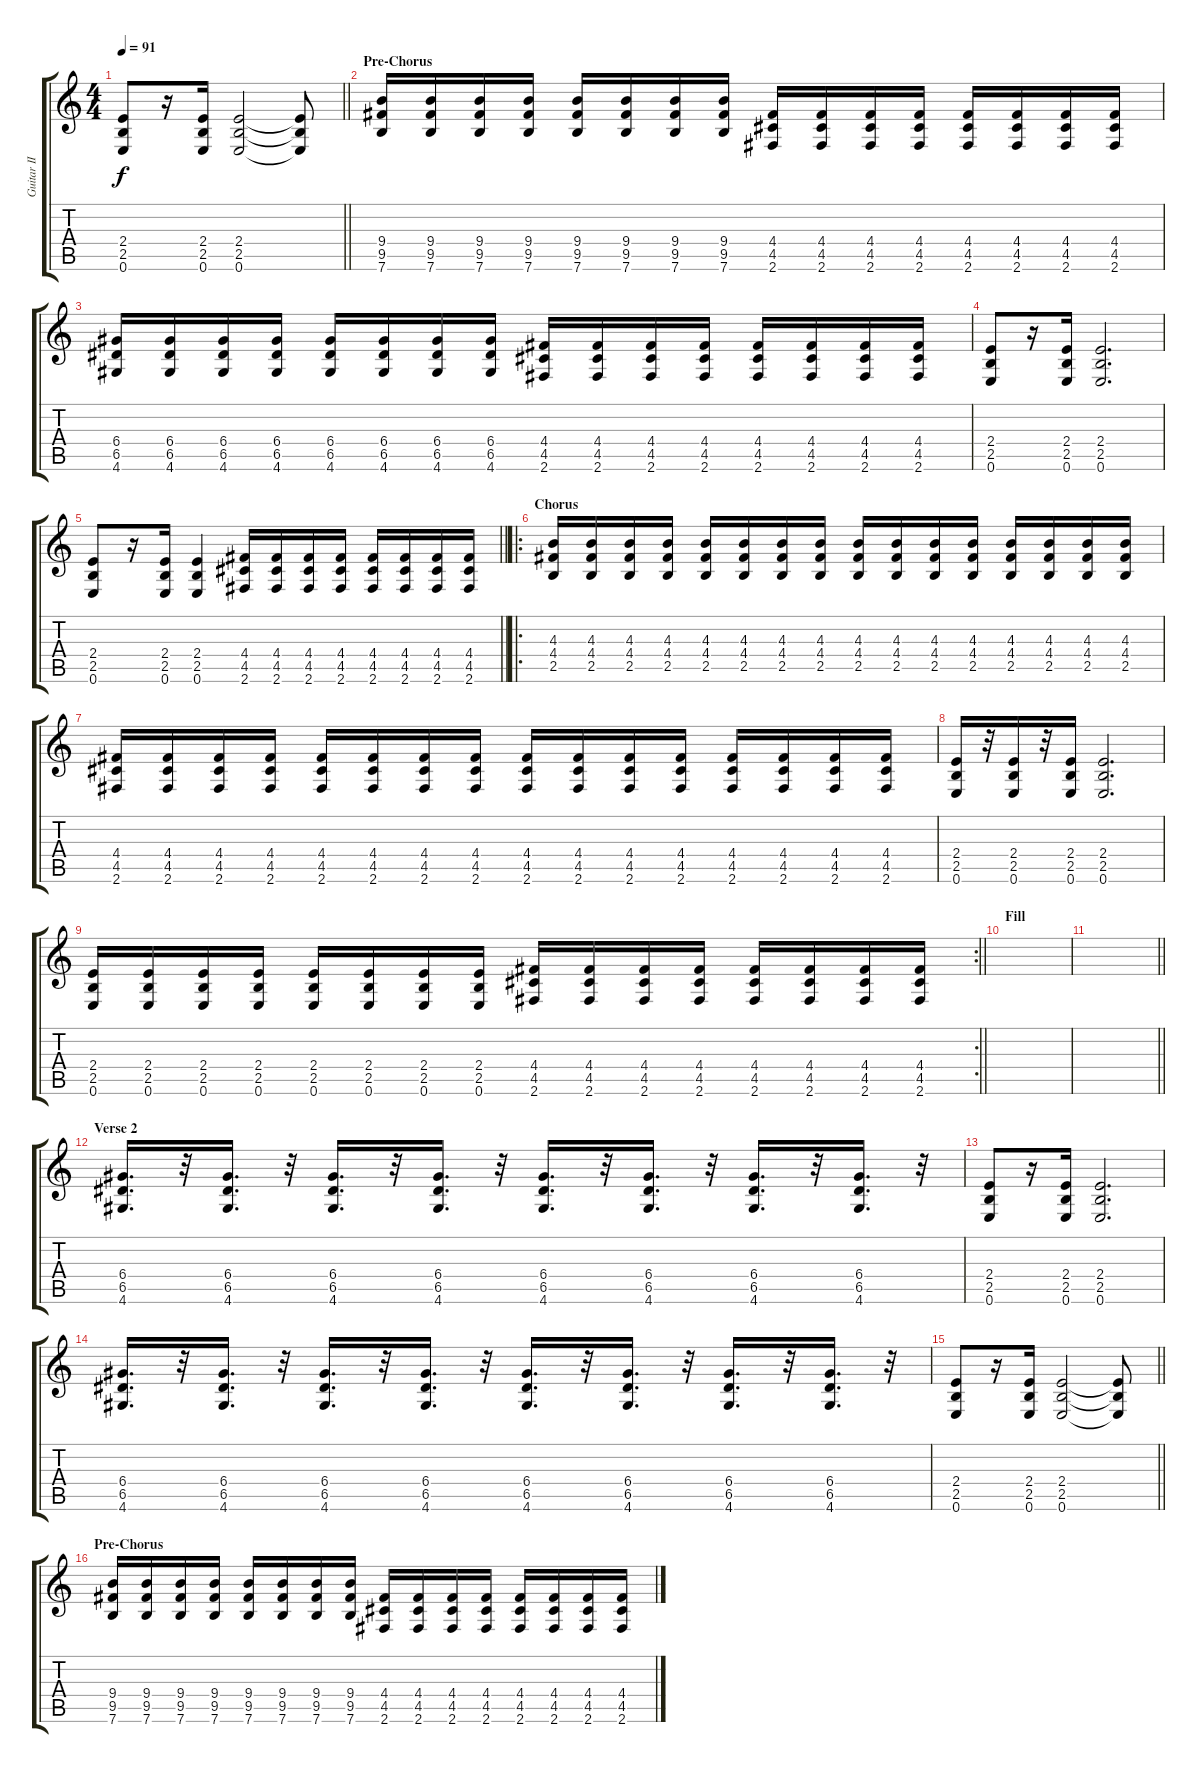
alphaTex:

\track ("Guitar II" "Guitar II") {instrument distortionguitar bank 67}
\staff {score tabs}
\tuning (E4 B3 G3 D3 A2 E2) {hide}
\ts (4 4)
\tempo 91
\clef g2
\barLineRight lightlight
\ks c
(2.4 2.5 0.6).8{dy f} r.16 (2.4 2.5 0.6).16 (2.4 2.5 0.6).2 (2.4{t} 2.5{t} 0.6{t}).8 |
\section ("" "Pre-Chorus")
(9.4 9.5 7.6).16 (9.4 9.5 7.6).16 (9.4 9.5 7.6).16 (9.4 9.5 7.6).16 (9.4 9.5 7.6).16 (9.4 9.5 7.6).16 (9.4 9.5 7.6).16 (9.4 9.5 7.6).16 (4.4 4.5 2.6).16 (4.4 4.5 2.6).16 (4.4 4.5 2.6).16 (4.4 4.5 2.6).16 (4.4 4.5 2.6).16 (4.4 4.5 2.6).16 (4.4 4.5 2.6).16 (4.4 4.5 2.6).16 |
(6.4 6.5 4.6).16 (6.4 6.5 4.6).16 (6.4 6.5 4.6).16 (6.4 6.5 4.6).16 (6.4 6.5 4.6).16 (6.4 6.5 4.6).16 (6.4 6.5 4.6).16 (6.4 6.5 4.6).16 (4.4 4.5 2.6).16 (4.4 4.5 2.6).16 (4.4 4.5 2.6).16 (4.4 4.5 2.6).16 (4.4 4.5 2.6).16 (4.4 4.5 2.6).16 (4.4 4.5 2.6).16 (4.4 4.5 2.6).16 |
(2.4 2.5 0.6).8 r.16 (2.4 2.5 0.6).16 (2.4 2.5 0.6).2{d} |
\barLineRight lightlight
(2.4 2.5 0.6).8 r.16 (2.4 2.5 0.6).16 (2.4 2.5 0.6).4 (4.4 4.5 2.6).16 (4.4 4.5 2.6).16 (4.4 4.5 2.6).16 (4.4 4.5 2.6).16 (4.4 4.5 2.6).16 (4.4 4.5 2.6).16 (4.4 4.5 2.6).16 (4.4 4.5 2.6).16 |
\ro
\section ("" "Chorus")
(4.3 4.4 2.5).16 (4.3 4.4 2.5).16 (4.3 4.4 2.5).16 (4.3 4.4 2.5).16 (4.3 4.4 2.5).16 (4.3 4.4 2.5).16 (4.3 4.4 2.5).16 (4.3 4.4 2.5).16 (4.3 4.4 2.5).16 (4.3 4.4 2.5).16 (4.3 4.4 2.5).16 (4.3 4.4 2.5).16 (4.3 4.4 2.5).16 (4.3 4.4 2.5).16 (4.3 4.4 2.5).16 (4.3 4.4 2.5).16 |
(4.4 4.5 2.6).16 (4.4 4.5 2.6).16 (4.4 4.5 2.6).16 (4.4 4.5 2.6).16 (4.4 4.5 2.6).16 (4.4 4.5 2.6).16 (4.4 4.5 2.6).16 (4.4 4.5 2.6).16 (4.4 4.5 2.6).16 (4.4 4.5 2.6).16 (4.4 4.5 2.6).16 (4.4 4.5 2.6).16 (4.4 4.5 2.6).16 (4.4 4.5 2.6).16 (4.4 4.5 2.6).16 (4.4 4.5 2.6).16 |
(2.4 2.5 0.6).16 r.32 (2.4 2.5 0.6).16 r.32 (2.4 2.5 0.6).16 (2.4 2.5 0.6).2{d} |
\rc 2
\barLineRight lightlight
(2.4 2.5 0.6).16 (2.4 2.5 0.6).16 (2.4 2.5 0.6).16 (2.4 2.5 0.6).16 (2.4 2.5 0.6).16 (2.4 2.5 0.6).16 (2.4 2.5 0.6).16 (2.4 2.5 0.6).16 (4.4 4.5 2.6).16 (4.4 4.5 2.6).16 (4.4 4.5 2.6).16 (4.4 4.5 2.6).16 (4.4 4.5 2.6).16 (4.4 4.5 2.6).16 (4.4 4.5 2.6).16 (4.4 4.5 2.6).16 |
\section ("" "Fill")
|
\barLineRight lightlight
|
\section ("" "Verse 2")
(6.4 6.5 4.6).16{d} r.32 (6.4 6.5 4.6).16{d} r.32 (6.4 6.5 4.6).16{d} r.32 (6.4 6.5 4.6).16{d} r.32 (6.4 6.5 4.6).16{d} r.32 (6.4 6.5 4.6).16{d} r.32 (6.4 6.5 4.6).16{d} r.32 (6.4 6.5 4.6).16{d} r.32 |
(2.4 2.5 0.6).8 r.16 (2.4 2.5 0.6).16 (2.4 2.5 0.6).2{d} |
(6.4 6.5 4.6).16{d} r.32 (6.4 6.5 4.6).16{d} r.32 (6.4 6.5 4.6).16{d} r.32 (6.4 6.5 4.6).16{d} r.32 (6.4 6.5 4.6).16{d} r.32 (6.4 6.5 4.6).16{d} r.32 (6.4 6.5 4.6).16{d} r.32 (6.4 6.5 4.6).16{d} r.32 |
\barLineRight lightlight
(2.4 2.5 0.6).8 r.16 (2.4 2.5 0.6).16 (2.4 2.5 0.6).2 (2.4{t} 2.5{t} 0.6{t}).8 |
\section ("" "Pre-Chorus")
(9.4 9.5 7.6).16 (9.4 9.5 7.6).16 (9.4 9.5 7.6).16 (9.4 9.5 7.6).16 (9.4 9.5 7.6).16 (9.4 9.5 7.6).16 (9.4 9.5 7.6).16 (9.4 9.5 7.6).16 (4.4 4.5 2.6).16 (4.4 4.5 2.6).16 (4.4 4.5 2.6).16 (4.4 4.5 2.6).16 (4.4 4.5 2.6).16 (4.4 4.5 2.6).16 (4.4 4.5 2.6).16 (4.4 4.5 2.6).16
